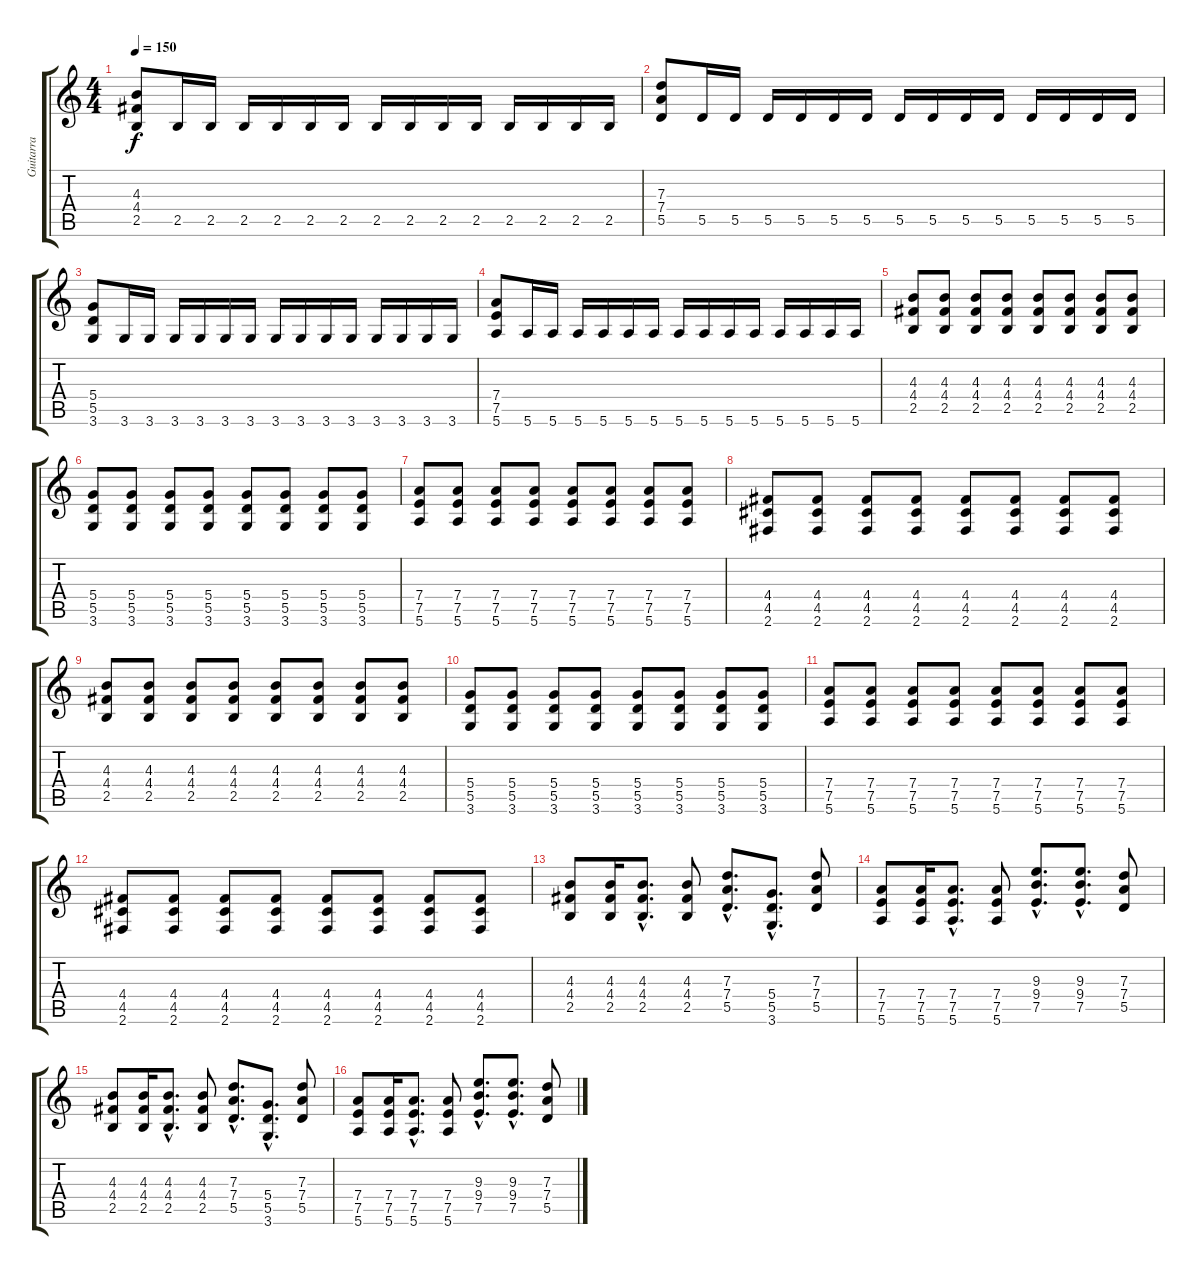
\track ("Guitarra" "Guitarra") {instrument distortionguitar}
\staff {score tabs}
\tuning (E4 B3 G3 D3 A2 E2) {hide}
\ts (4 4)
\tempo 150
\clef g2
\ks c
(4.3 4.4 2.5).8{dy f} 2.5.16 2.5.16 2.5.16 2.5.16 2.5.16 2.5.16 2.5.16 2.5.16 2.5.16 2.5.16 2.5.16 2.5.16 2.5.16 2.5.16 |
(7.3 7.4 5.5).8 5.5.16 5.5.16 5.5.16 5.5.16 5.5.16 5.5.16 5.5.16 5.5.16 5.5.16 5.5.16 5.5.16 5.5.16 5.5.16 5.5.16 |
(5.4 5.5 3.6).8 3.6.16 3.6.16 3.6.16 3.6.16 3.6.16 3.6.16 3.6.16 3.6.16 3.6.16 3.6.16 3.6.16 3.6.16 3.6.16 3.6.16 |
(7.4 7.5 5.6).8 5.6.16 5.6.16 5.6.16 5.6.16 5.6.16 5.6.16 5.6.16 5.6.16 5.6.16 5.6.16 5.6.16 5.6.16 5.6.16 5.6.16 |
(4.3 4.4 2.5).8 (4.3 4.4 2.5).8 (4.3 4.4 2.5).8 (4.3 4.4 2.5).8 (4.3 4.4 2.5).8 (4.3 4.4 2.5).8 (4.3 4.4 2.5).8 (4.3 4.4 2.5).8 |
(5.4 5.5 3.6).8 (5.4 5.5 3.6).8 (5.4 5.5 3.6).8 (5.4 5.5 3.6).8 (5.4 5.5 3.6).8 (5.4 5.5 3.6).8 (5.4 5.5 3.6).8 (5.4 5.5 3.6).8 |
(7.4 7.5 5.6).8 (7.4 7.5 5.6).8 (7.4 7.5 5.6).8 (7.4 7.5 5.6).8 (7.4 7.5 5.6).8 (7.4 7.5 5.6).8 (7.4 7.5 5.6).8 (7.4 7.5 5.6).8 |
(4.4 4.5 2.6).8 (4.4 4.5 2.6).8 (4.4 4.5 2.6).8 (4.4 4.5 2.6).8 (4.4 4.5 2.6).8 (4.4 4.5 2.6).8 (4.4 4.5 2.6).8 (4.4 4.5 2.6).8 |
(4.3 4.4 2.5).8 (4.3 4.4 2.5).8 (4.3 4.4 2.5).8 (4.3 4.4 2.5).8 (4.3 4.4 2.5).8 (4.3 4.4 2.5).8 (4.3 4.4 2.5).8 (4.3 4.4 2.5).8 |
(5.4 5.5 3.6).8 (5.4 5.5 3.6).8 (5.4 5.5 3.6).8 (5.4 5.5 3.6).8 (5.4 5.5 3.6).8 (5.4 5.5 3.6).8 (5.4 5.5 3.6).8 (5.4 5.5 3.6).8 |
(7.4 7.5 5.6).8 (7.4 7.5 5.6).8 (7.4 7.5 5.6).8 (7.4 7.5 5.6).8 (7.4 7.5 5.6).8 (7.4 7.5 5.6).8 (7.4 7.5 5.6).8 (7.4 7.5 5.6).8 |
(4.4 4.5 2.6).8 (4.4 4.5 2.6).8 (4.4 4.5 2.6).8 (4.4 4.5 2.6).8 (4.4 4.5 2.6).8 (4.4 4.5 2.6).8 (4.4 4.5 2.6).8 (4.4 4.5 2.6).8 |
(4.3 4.4 2.5).8 (4.3 4.4 2.5).16 (4.3{hac} 4.4{hac} 2.5{hac}).8{d} (4.3 4.4 2.5).8 (7.3{hac} 7.4{hac} 5.5{hac}).8{d} (5.4{hac} 5.5{hac} 3.6{hac}).8{d} (7.3 7.4 5.5).8 |
(7.4 7.5 5.6).8 (7.4 7.5 5.6).16 (7.4{hac} 7.5{hac} 5.6{hac}).8{d} (7.4 7.5 5.6).8 (9.3{hac} 9.4{hac} 7.5{hac}).8{d} (9.3{hac} 9.4{hac} 7.5{hac}).8{d} (7.3 7.4 5.5).8 |
(4.3 4.4 2.5).8 (4.3 4.4 2.5).16 (4.3{hac} 4.4{hac} 2.5{hac}).8{d} (4.3 4.4 2.5).8 (7.3{hac} 7.4{hac} 5.5{hac}).8{d} (5.4{hac} 5.5{hac} 3.6{hac}).8{d} (7.3 7.4 5.5).8 |
(7.4 7.5 5.6).8 (7.4 7.5 5.6).16 (7.4{hac} 7.5{hac} 5.6{hac}).8{d} (7.4 7.5 5.6).8 (9.3{hac} 9.4{hac} 7.5{hac}).8{d} (9.3{hac} 9.4{hac} 7.5{hac}).8{d} (7.3 7.4 5.5).8
